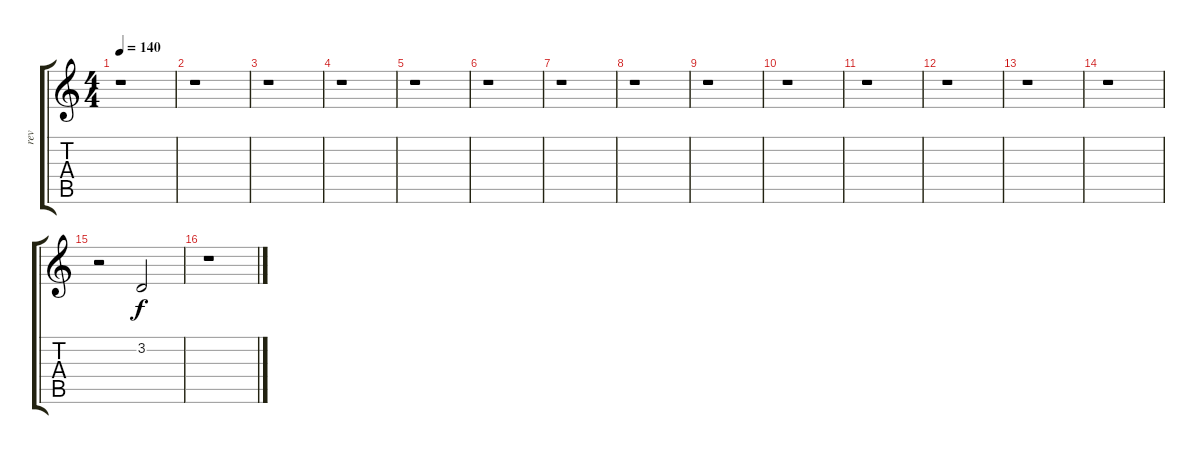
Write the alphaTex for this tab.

\track ("rev" "rev") {instrument reversecymbal}
\staff {score tabs}
\tuning (E4 B3 G3 D3 A2 E2) {hide}
\ts (4 4)
\tempo 140
\clef g2
\ks c
r.1{dy f} |
r.1 |
r.1 |
r.1 |
r.1 |
r.1 |
r.1 |
r.1 |
r.1 |
r.1 |
r.1 |
r.1 |
r.1 |
r.1 |
r.2 3.2.2 |
r.1
